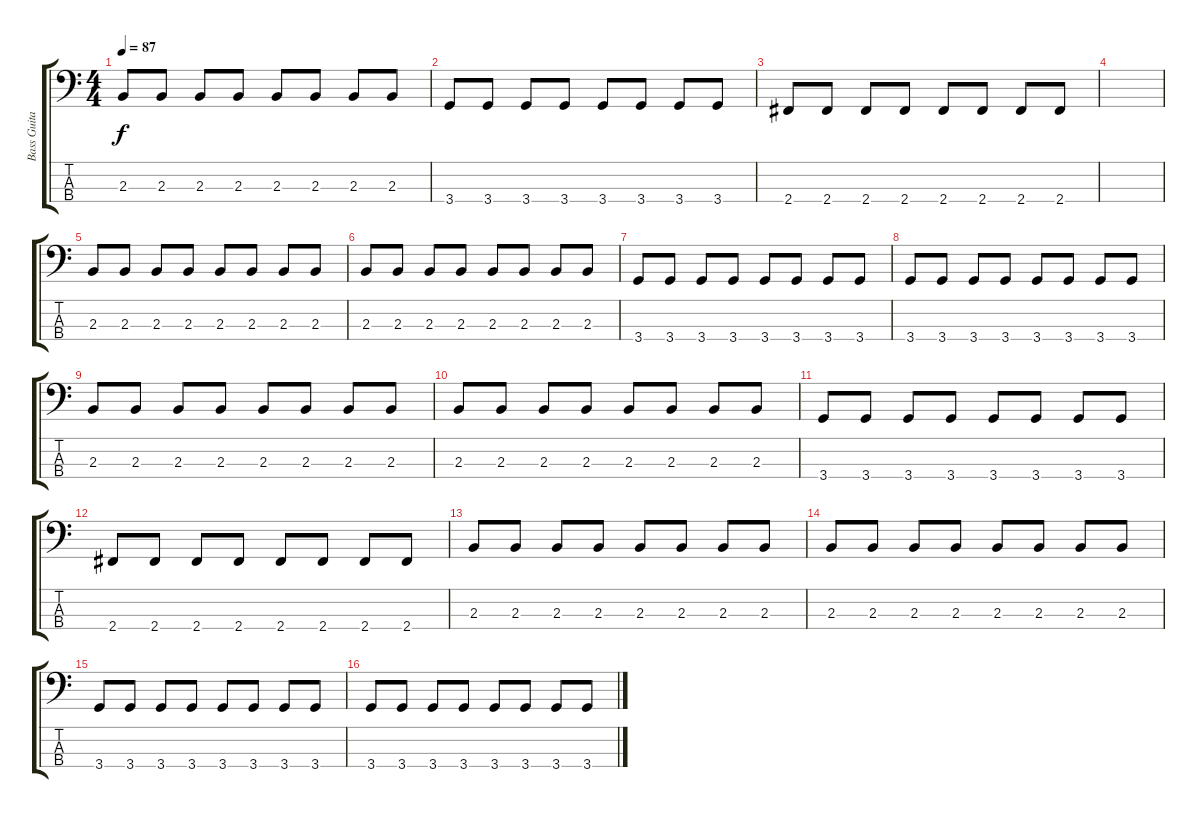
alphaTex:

\track ("Bass Guitar" "Bass Guita") {instrument electricbassfinger}
\staff {score tabs}
\tuning (G2 D2 A1 E1) {hide}
\ts (4 4)
\tempo 87
\clef f4
\ks c
2.3.8{dy f} 2.3.8 2.3.8 2.3.8 2.3.8 2.3.8 2.3.8 2.3.8 |
3.4.8 3.4.8 3.4.8 3.4.8 3.4.8 3.4.8 3.4.8 3.4.8 |
2.4.8 2.4.8 2.4.8 2.4.8 2.4.8 2.4.8 2.4.8 2.4.8 |
|
2.3.8 2.3.8 2.3.8 2.3.8 2.3.8 2.3.8 2.3.8 2.3.8 |
2.3.8 2.3.8 2.3.8 2.3.8 2.3.8 2.3.8 2.3.8 2.3.8 |
3.4.8 3.4.8 3.4.8 3.4.8 3.4.8 3.4.8 3.4.8 3.4.8 |
3.4.8 3.4.8 3.4.8 3.4.8 3.4.8 3.4.8 3.4.8 3.4.8 |
2.3.8 2.3.8 2.3.8 2.3.8 2.3.8 2.3.8 2.3.8 2.3.8 |
2.3.8 2.3.8 2.3.8 2.3.8 2.3.8 2.3.8 2.3.8 2.3.8 |
3.4.8 3.4.8 3.4.8 3.4.8 3.4.8 3.4.8 3.4.8 3.4.8 |
2.4.8 2.4.8 2.4.8 2.4.8 2.4.8 2.4.8 2.4.8 2.4.8 |
2.3.8 2.3.8 2.3.8 2.3.8 2.3.8 2.3.8 2.3.8 2.3.8 |
2.3.8 2.3.8 2.3.8 2.3.8 2.3.8 2.3.8 2.3.8 2.3.8 |
3.4.8 3.4.8 3.4.8 3.4.8 3.4.8 3.4.8 3.4.8 3.4.8 |
3.4.8 3.4.8 3.4.8 3.4.8 3.4.8 3.4.8 3.4.8 3.4.8
